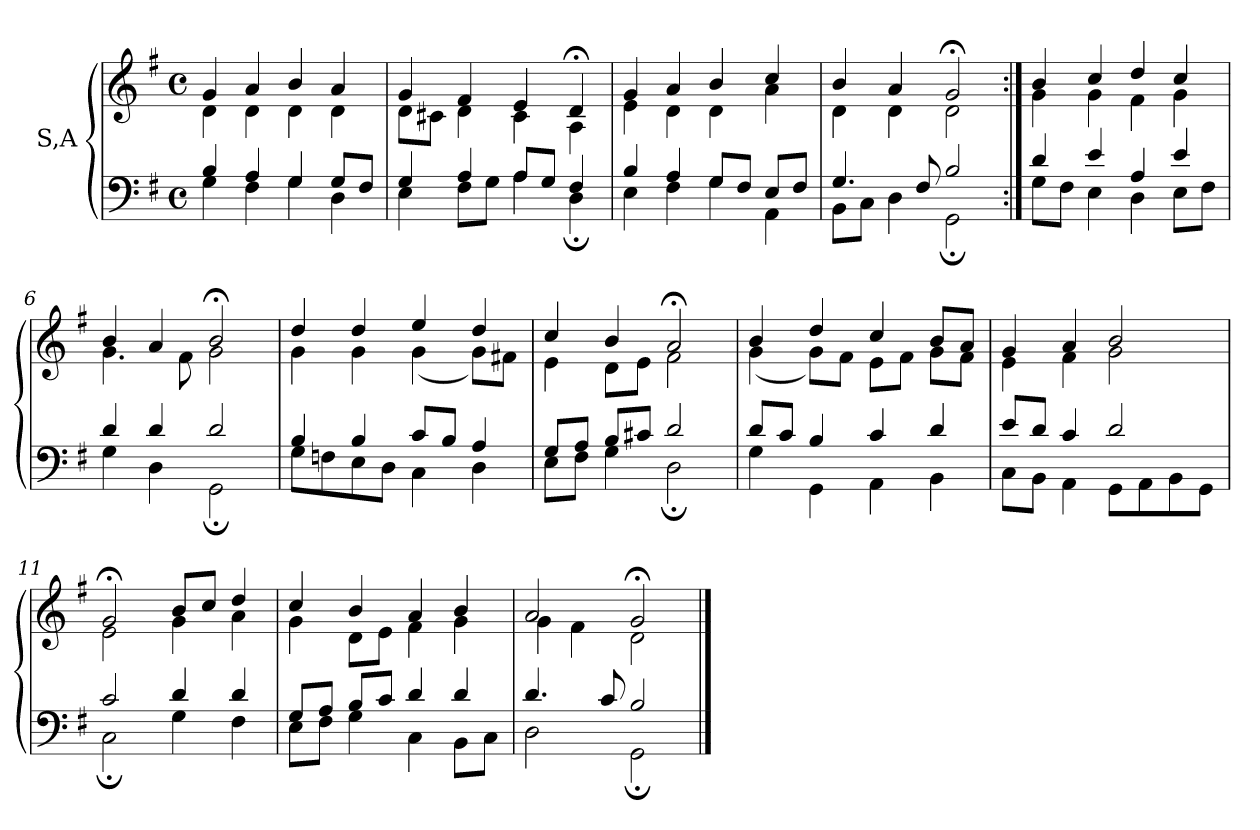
**kern	**kern
*part1	*part1
*staff2	*staff1
*I"S,A	*
!!LO:PB:g=z
*clefF4	*clefG2
*k[f#]	*k[f#]
*M4/4	*M4/4
*met(c)	*met(c)
=1	=1
*^	*^
4B	4G	4g	4d
4A	4F#	4a	4d
4G	4G	4b	4d
8GL	4D	4a	4d
8F#J	.	.	.
=2	=2	=2	=2
4G	4E	4g	8dL
.	.	.	8c#XJ
4A	8F#L	4f#	4d
.	8GJ	.	.
8AL	4A	4e	4c#
8GJ	.	.	.
4F#	4D;	4d;<	4A
=3	=3	=3	=3
4B	4E	4g	4e
4A	4F#	4a	4d
8GL	4G	4b	4d
8F#J	.	.	.
8EL	4AA	4cc	4a
8F#J	.	.	.
=4	=4	=4	=4
4.G	8BBL	4b	4d
.	8CJ	.	.
.	4D	4a	4d
8F#	.	.	.
2B	2GG;	2g;<	2d
=5:|!	=5:|!	=5:|!	=5:|!
4d	8GL	4b	4g
.	8F#J	.	.
4e	4E	4cc	4g
4A	4D	4dd	4f#
4e	8EL	4cc	4g
.	8F#J	.	.
!!LO:LB:g=z	!!
=6	=6	=6	=6
4d	4G	4b	4.g
4d	4D	4a	.
.	.	.	8f#
2d	2GG;	2b;<	2g
=7	=7	=7	=7
4B	8GL	4dd	4g
.	8Fn	.	.
4B	8E	4dd	4g
.	8DJ	.	.
8cL	4C	4ee	(<4g
8BJ	.	.	.
4A	4D	4dd	8gL)
.	.	.	8f#XJ
=8	=8	=8	=8
8GL	8EL	4cc	4e
8AJ	8F#J	.	.
8BL	4G	4b	8dL
8c#XJ	.	.	8eJ
2d	2D;	2a;<	2f#
=9	=9	=9	=9
8dL	4G	4b	(<4g
8cJ	.	.	.
4B	4GG	4dd	8gL)
.	.	.	8f#J
4c	4AA	4cc	8eL
.	.	.	8f#J
4d	4BB	8bL	8gL
.	.	8aJ	8f#J
!!LO:LB:g=z	!!
=10	=10	=10	=10
8eL	8CL	4g	4e
8dJ	8BBJ	.	.
4c	4AA	4a	4f#
2d	8GGL	2b	2g
.	8AA	.	.
.	8BB	.	.
.	8GGJ	.	.
=11	=11	=11	=11
2c	2C;	2g;<	2e
4d	4G	8bL	4g
.	.	8ccJ	.
4d	4F#	4dd	4a
=12	=12	=12	=12
8GL	8EL	4cc	4g
8AJ	8F#J	.	.
8BL	4G	4b	8dL
8cJ	.	.	8eJ
4d	4C	4a	4f#
4d	8BBL	4b	4g
.	8CJ	.	.
=13	=13	=13	=13
4.d	2D	2a	4g
.	.	.	4f#
8c	.	.	.
2B	2GG;	2g;<	2d
*v	*v	*	*
*	*v	*v
==	==
*-	*-
